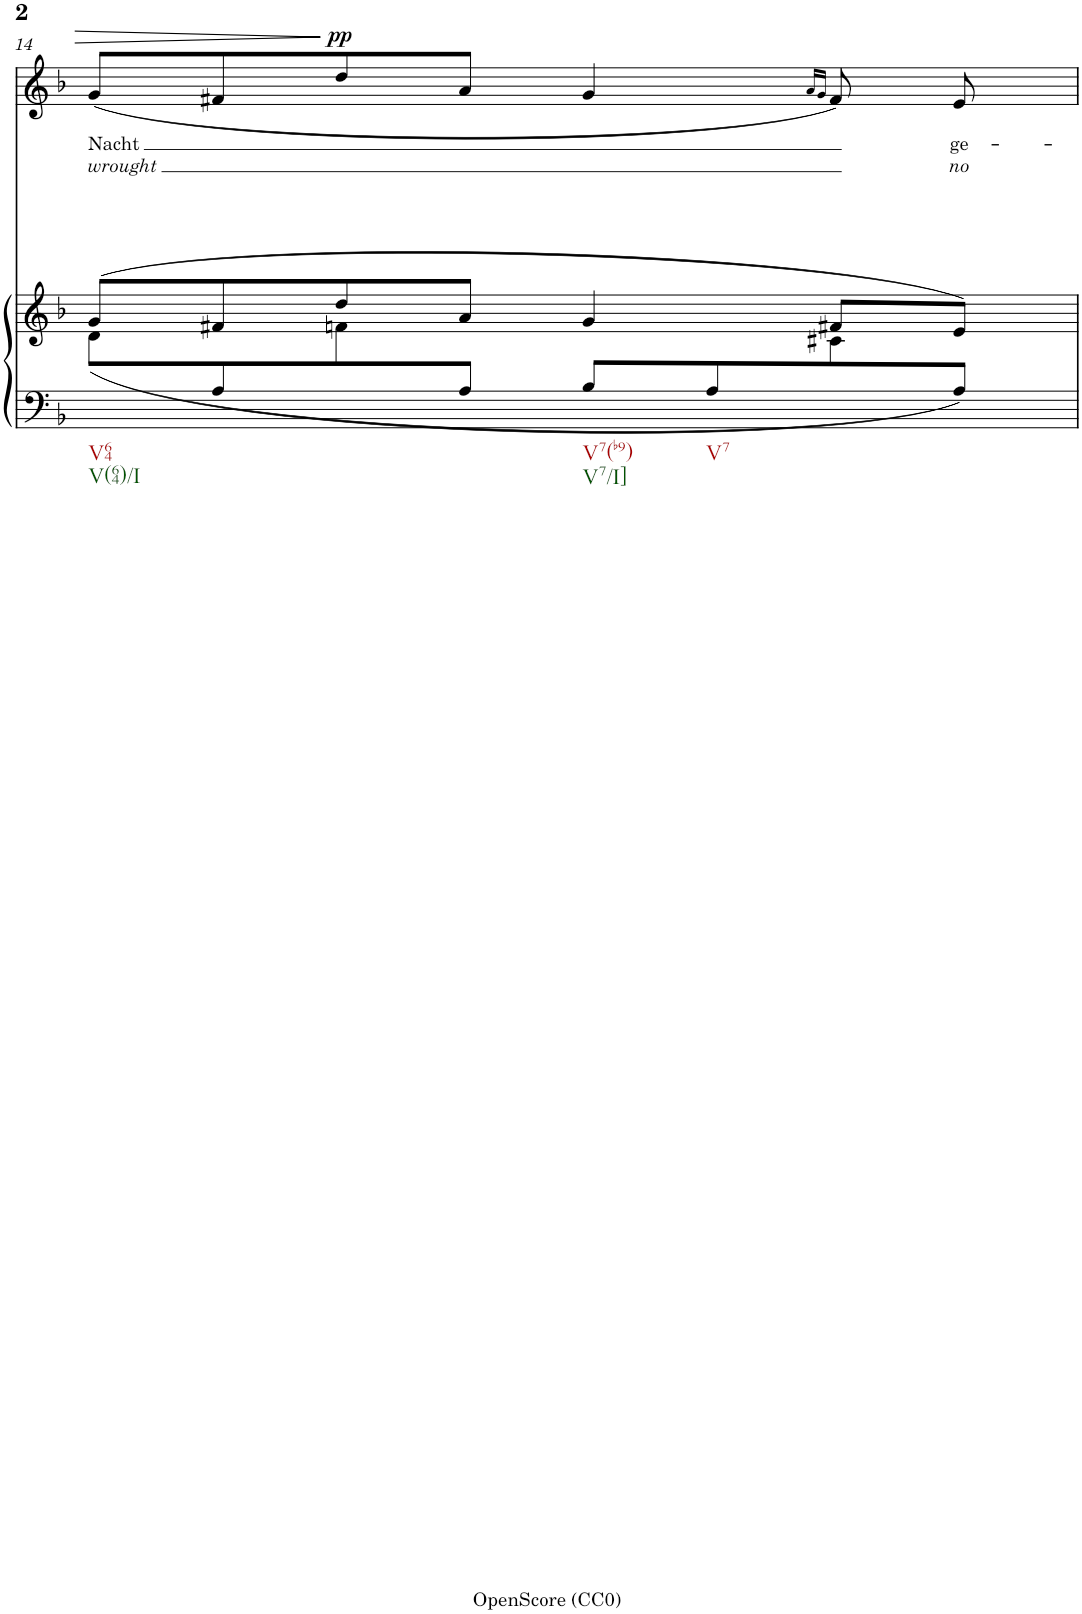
**kern	**kern	**kern	**text	**text	**dynam
*part2	*part2	*part1	*part1	*part1	*part1
*staff3	*staff2	*staff1	*staff1	*staff1	*staff1
*I"Piano	*	*I"Voice	*	*	*
*I'Pno	*	*	*	*	*
!!LO:PB:g=z
*clefF4	*clefG2	*clefG2	*	*	*
*k[b-]	*k[b-]	*k[b-]	*	*	*
*M4/4	*M4/4	*M4/4	*	*	*
=14	=14	=14	=14	=14	=14
*	*^	*	*	*	*
!LO:TX:b:t=V64	!	!	!	!	!	!
!LO:TX:b:t=V(64)/I	!	!	!	!	!	!
!	!	!	!	!LO:LY:b	!LO:LY:b	!
8ryy	(>8g/L	(<8d\L	(8g/L	Nacht	wrought	.
8A/	8f#X/	8ryy	8f#X/	.	.	.
!	!	!	!	!	!	!LO:DY:a
8ryy	8dd/	8fn\	8dd/	.	.	pp
8A/J	8a/J	4.ryy	8a/J	.	.	.
!LO:TX:b:t=V7(b9)	!	!	!	!	!	!
!LO:TX:b:t=V7/I]	!	!	!	!	!	!
8B-/L	4g/	.	4g/	.	.	.
!LO:TX:b:t=V7	!	!	!	!	!	!
8A/	.	.	.	.	.	.
.	.	.	16qa/LL	.	.	.
.	.	.	16qg/JJ	.	.	.
8ryy	8f#X/L	8c#X\	8f#/)	.	.	.
!	!	!	!	!LO:LY:b	!LO:LY:b	!
8A/J)	8e/J)	8ryy	8e/	ge-	no	.
*	*v	*v	*	*	*	*
=	=	=	=	=	=
*-	*-	*-	*-	*-	*-
